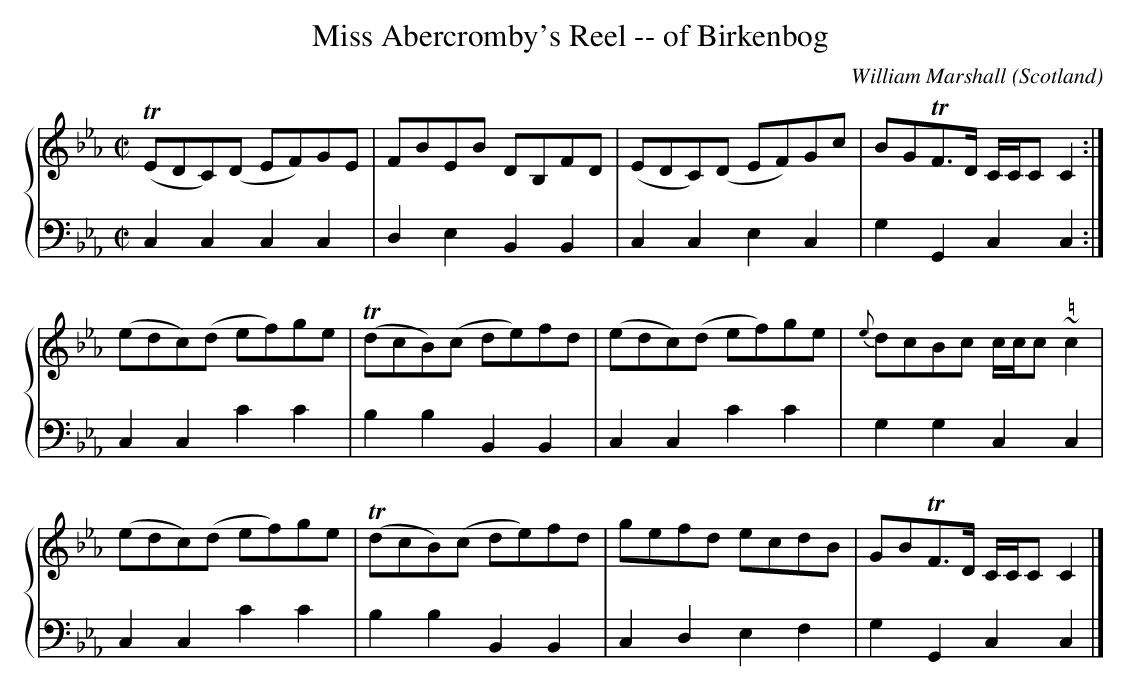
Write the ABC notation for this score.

X:1
T:Miss Abercromby's Reel -- of Birkenbog
C:William Marshall
L:1/8
M:C|
O:Scotland
K:C minor
%%staves {1 2}
V:1
(!trill!EDC)(D EF)GE | FBEB DB,FD | (EDC)(D EF)Gc | BG!trill!F>D C/C/C C2 :|
(edc)(d ef)ge | (!trill!dcB)(c de)fd | (edc)(d ef)ge | {e}dcBc c/c/c "\="~c2 |
(edc)(d ef)ge | (!trill!dcB)(c de)fd | gefd ecdB | GB!trill!F>D C/C/C C2 |]
V:2 clef=bass octave=-2
L:1/4
cccc | deBB | ccec | gGcc :| \
ccc'c' | bbBB | ccc'c' | ggcc | ccc'c' | bbBB | cdef | gGcc |]
